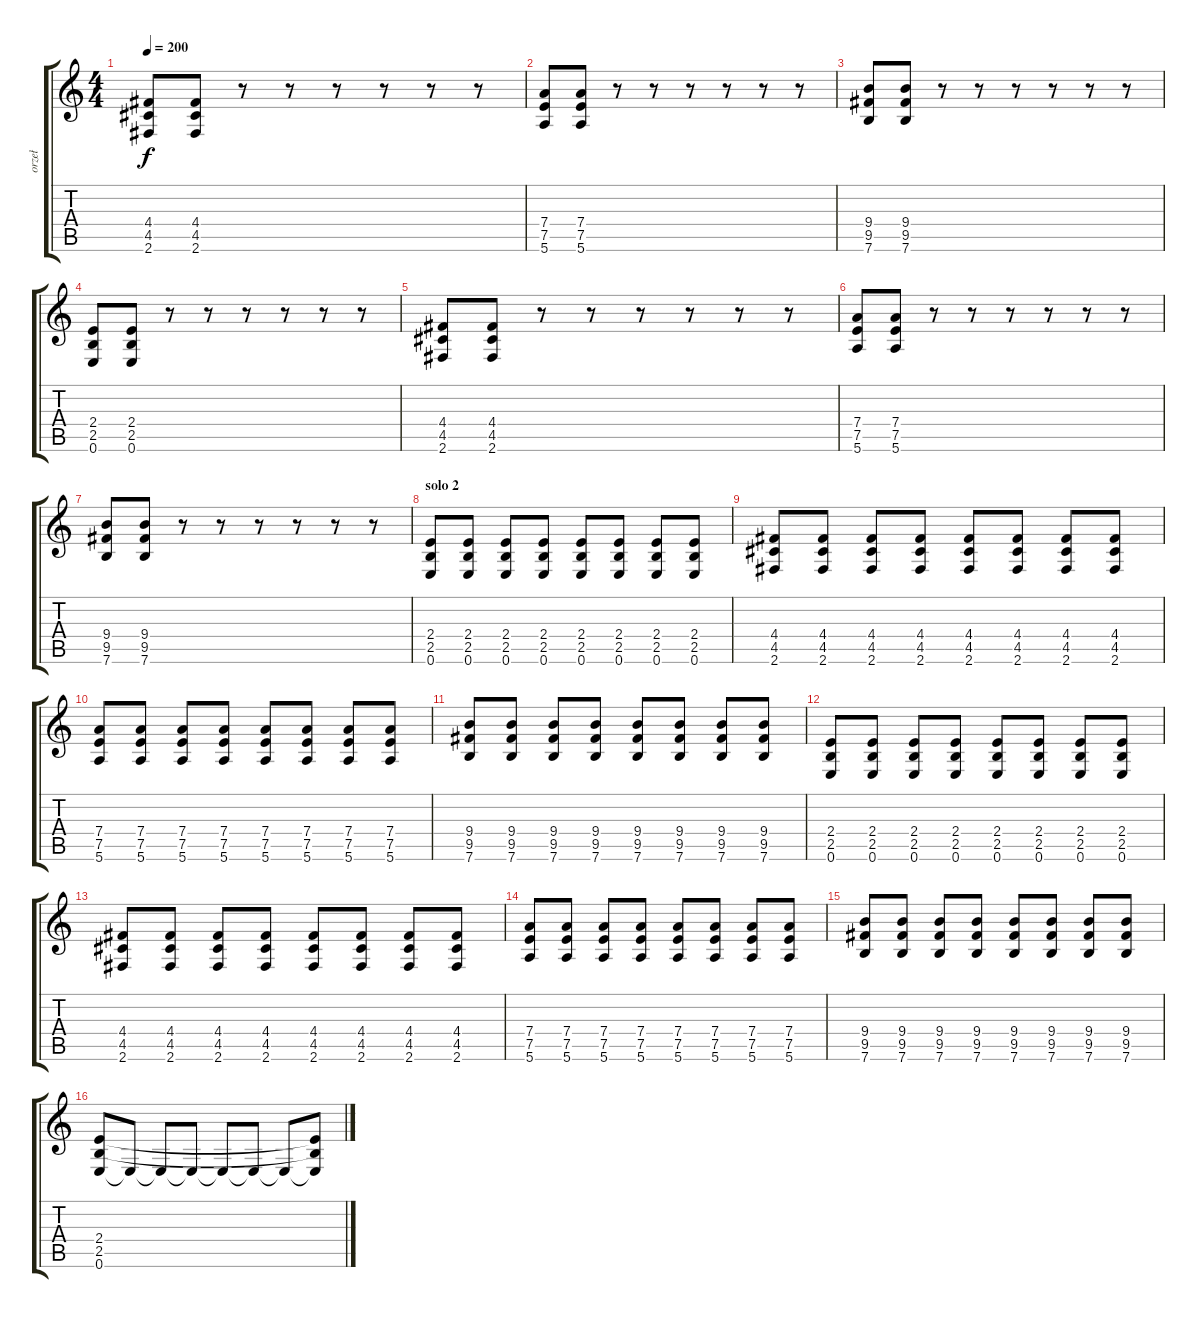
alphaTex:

\track ("orzeł" "orzeł") {instrument overdrivenguitar}
\staff {score tabs}
\tuning (E4 B3 G3 D3 A2 E2) {hide}
\ts (4 4)
\tempo 200
\clef g2
\ks c
(4.4 4.5 2.6).8{dy f} (4.4 4.5 2.6).8 r.8 r.8 r.8 r.8 r.8 r.8 |
(7.4 7.5 5.6).8 (7.4 7.5 5.6).8 r.8 r.8 r.8 r.8 r.8 r.8 |
(9.4 9.5 7.6).8 (9.4 9.5 7.6).8 r.8 r.8 r.8 r.8 r.8 r.8 |
(2.4 2.5 0.6).8 (2.4 2.5 0.6).8 r.8 r.8 r.8 r.8 r.8 r.8 |
(4.4 4.5 2.6).8 (4.4 4.5 2.6).8 r.8 r.8 r.8 r.8 r.8 r.8 |
(7.4 7.5 5.6).8 (7.4 7.5 5.6).8 r.8 r.8 r.8 r.8 r.8 r.8 |
(9.4 9.5 7.6).8 (9.4 9.5 7.6).8 r.8 r.8 r.8 r.8 r.8 r.8 |
\section ("" "solo 2")
(2.4 2.5 0.6).8 (2.4 2.5 0.6).8 (2.4 2.5 0.6).8 (2.4 2.5 0.6).8 (2.4 2.5 0.6).8 (2.4 2.5 0.6).8 (2.4 2.5 0.6).8 (2.4 2.5 0.6).8 |
(4.4 4.5 2.6).8 (4.4 4.5 2.6).8 (4.4 4.5 2.6).8 (4.4 4.5 2.6).8 (4.4 4.5 2.6).8 (4.4 4.5 2.6).8 (4.4 4.5 2.6).8 (4.4 4.5 2.6).8 |
(7.4 7.5 5.6).8 (7.4 7.5 5.6).8 (7.4 7.5 5.6).8 (7.4 7.5 5.6).8 (7.4 7.5 5.6).8 (7.4 7.5 5.6).8 (7.4 7.5 5.6).8 (7.4 7.5 5.6).8 |
(9.4 9.5 7.6).8 (9.4 9.5 7.6).8 (9.4 9.5 7.6).8 (9.4 9.5 7.6).8 (9.4 9.5 7.6).8 (9.4 9.5 7.6).8 (9.4 9.5 7.6).8 (9.4 9.5 7.6).8 |
(2.4 2.5 0.6).8 (2.4 2.5 0.6).8 (2.4 2.5 0.6).8 (2.4 2.5 0.6).8 (2.4 2.5 0.6).8 (2.4 2.5 0.6).8 (2.4 2.5 0.6).8 (2.4 2.5 0.6).8 |
(4.4 4.5 2.6).8 (4.4 4.5 2.6).8 (4.4 4.5 2.6).8 (4.4 4.5 2.6).8 (4.4 4.5 2.6).8 (4.4 4.5 2.6).8 (4.4 4.5 2.6).8 (4.4 4.5 2.6).8 |
(7.4 7.5 5.6).8 (7.4 7.5 5.6).8 (7.4 7.5 5.6).8 (7.4 7.5 5.6).8 (7.4 7.5 5.6).8 (7.4 7.5 5.6).8 (7.4 7.5 5.6).8 (7.4 7.5 5.6).8 |
(9.4 9.5 7.6).8 (9.4 9.5 7.6).8 (9.4 9.5 7.6).8 (9.4 9.5 7.6).8 (9.4 9.5 7.6).8 (9.4 9.5 7.6).8 (9.4 9.5 7.6).8 (9.4 9.5 7.6).8 |
(2.4 2.5 0.6).8 0.6{t}.8 0.6{t}.8 0.6{t}.8 0.6{t}.8 0.6{t}.8 0.6{t}.8 (2.4{t} 2.5{t} 0.6{t}).8
